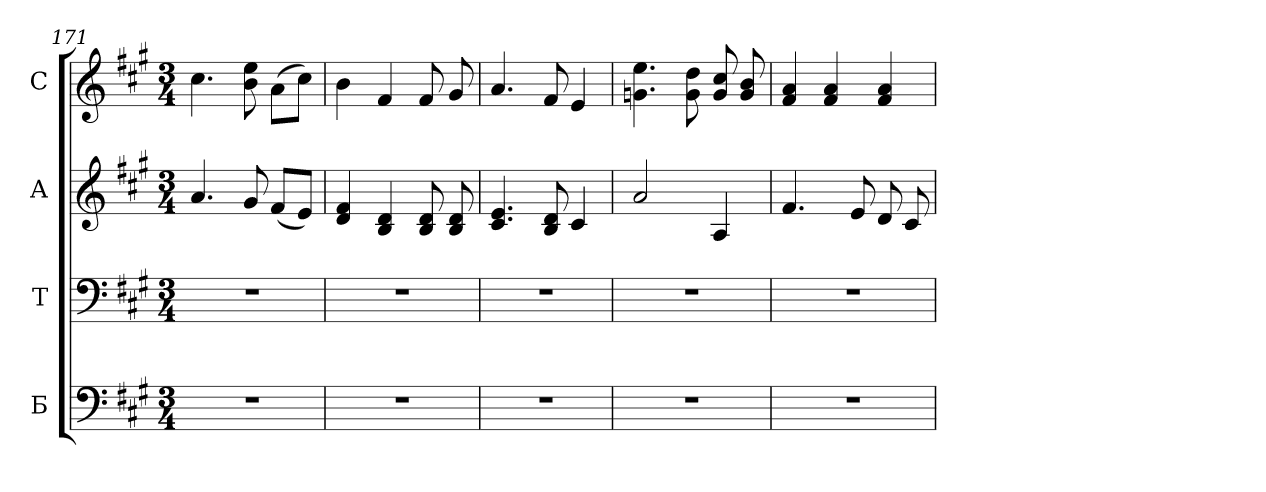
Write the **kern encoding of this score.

**kern	**kern	**kern	**kern
*part4	*part3	*part2	*part1
*staff4	*staff3	*staff2	*staff1
*I"Б	*I"Т	*I"А	*I"С
*clefF4	*clefF4	*clefG2	*clefG2
*k[f#c#g#]	*k[f#c#g#]	*k[f#c#g#]	*k[f#c#g#]
*A:	*A:	*A:	*A:
*M3/4	*M3/4	*M3/4	*M3/4
=171	=171	=171	=171
2.r	2.r	4.a/	4.cc#\
.	.	8g#/	8b\ 8ee\
.	.	(<8f#/L	(>8a\L
.	.	8e/J)	8cc#\J)
!!LO:LB:g=z
=172	=172	=172	=172
2.r	2.r	4d/ 4f#/	4b\
.	.	4B/ 4d/	4f#/
.	.	8B/ 8d/	8f#/
.	.	8B/ 8d/	8g#/
=173	=173	=173	=173
2.r	2.r	4.c#/ 4.e/	4.a/
.	.	8B/ 8d/	8f#/
.	.	4c#/	4e/
=174	=174	=174	=174
2.r	2.r	2a/	4.gn\ 4.ee\
.	.	.	8g\ 8dd\
.	.	4A/	8g/ 8cc#/
.	.	.	8g/ 8b/
=175	=175	=175	=175
2.r	2.r	4.f#/	4f#/ 4a/
.	.	.	4f#/ 4a/
.	.	8e/	.
.	.	8d/	4f#/ 4a/
.	.	8c#/	.
=	=	=	=
*-	*-	*-	*-
